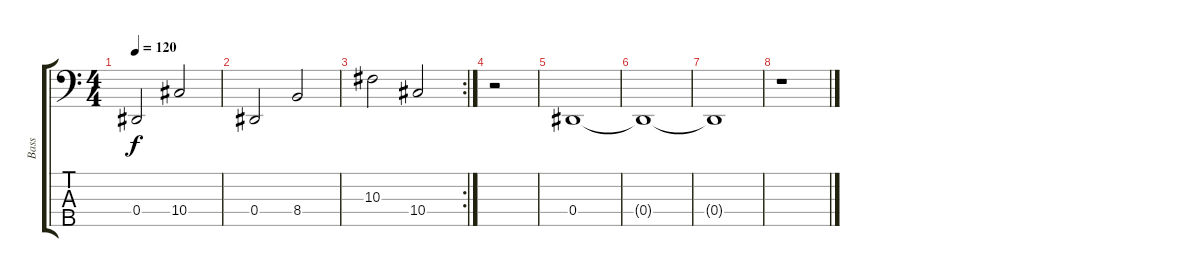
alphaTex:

\track ("Bass" "Bass") {instrument acousticbass}
\staff {score tabs}
\tuning (Gb2 Db2 Ab1 Eb1 Bb0) {hide}
\ts (4 4)
\tempo 120
\clef f4
\ks c
0.4.2{dy f} 10.4.2 |
0.4.2 8.4.2 |
\rc 2
10.3.2 10.4.2 |
r.2 |
0.4.1 |
0.4{t}.1{volume 0} |
0.4{t}.1 |
r.1
